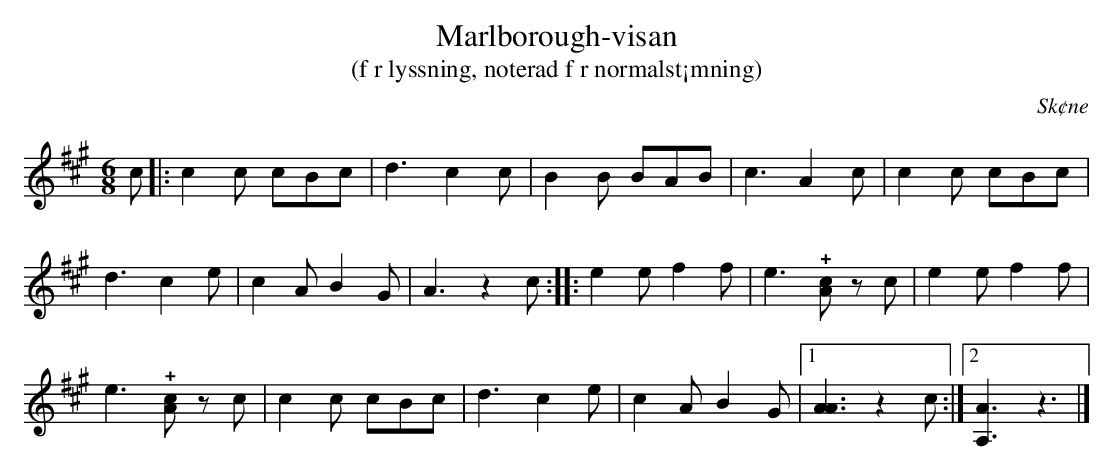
X:1
T:Marlborough-visan
T:(f r lyssning, noterad f r normalst¡mning)
O:Sk¢ne
M:6/8
L:1/8
Q:160
K:A
c |: c2 c cBc | d3 c2 c | B2 B BAB | c3 A2 c | c2 c cBc |
d3 c2 e | c2 A B2 G | A3 z2 c :: e2 e f2 f | e3 !+![cA]z c | e2 e f2 f |
e3 !+![cA]z c | c2 c cBc | d3 c2 e | c2 A B2 G |1 [AA]3 z2 c :|2 [A,A]3 z3 |]
